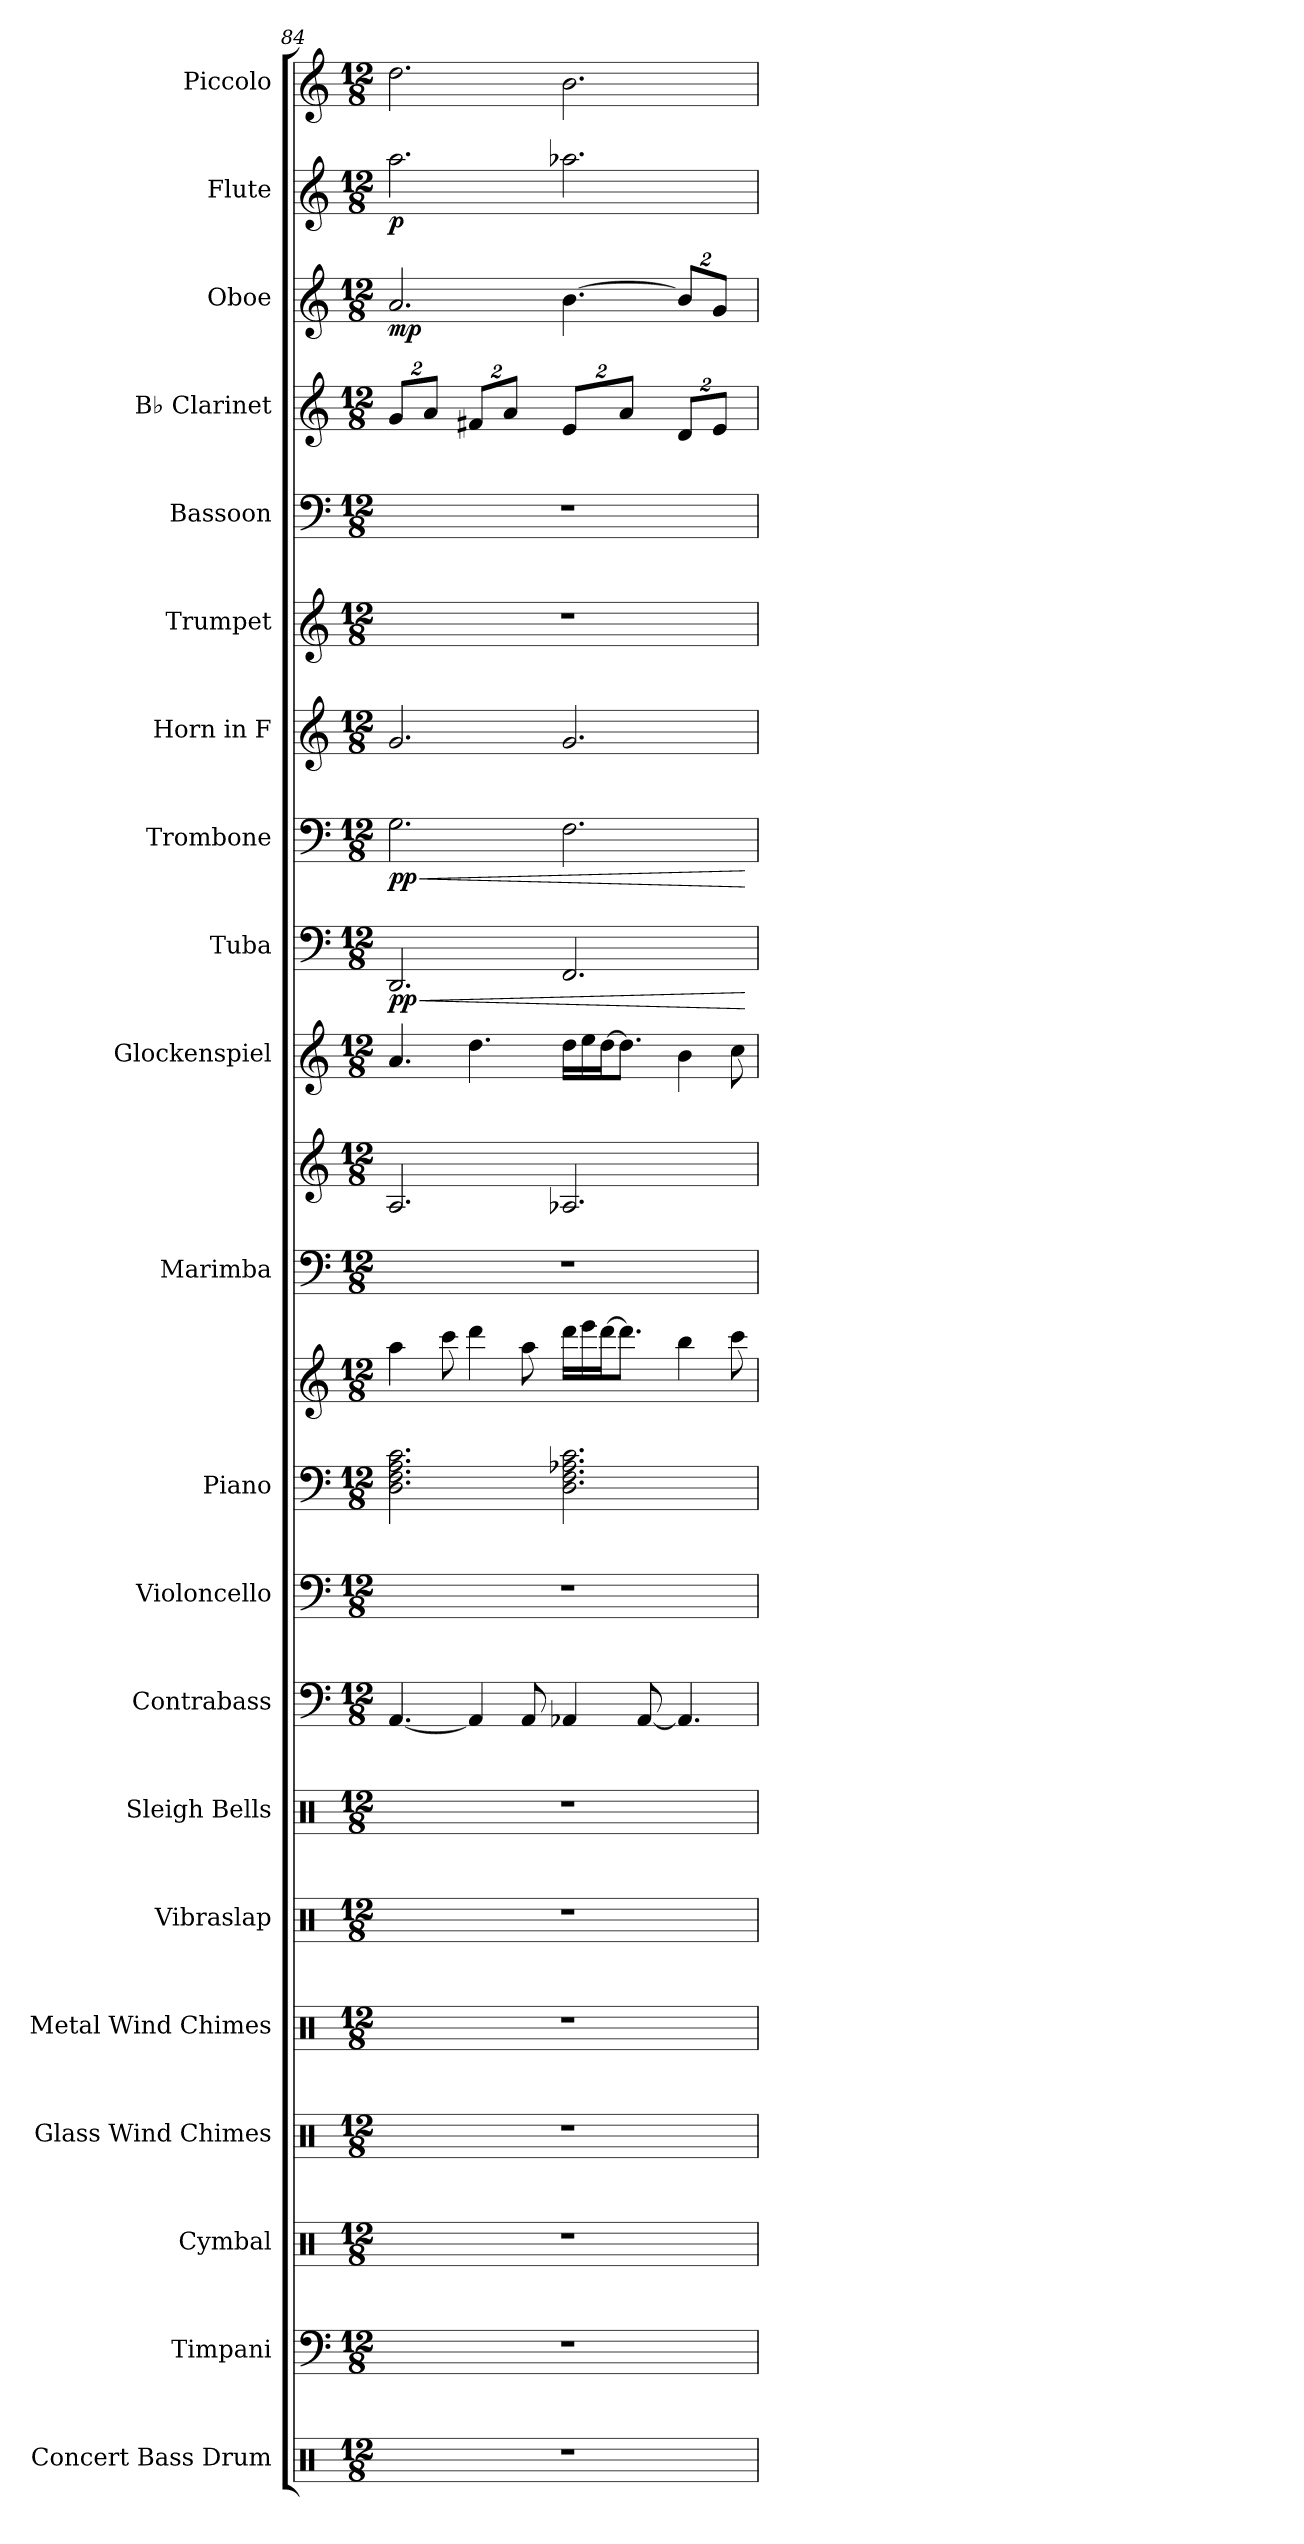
**kern	**kern	**kern	**kern	**kern	**kern	**kern	**kern	**kern	**kern	**kern	**kern	**kern	**kern	**kern	**dynam	**kern	**dynam	**kern	**kern	**kern	**kern	**kern	**dynam	**kern	**dynam	**kern
*part21	*part20	*part19	*part18	*part17	*part16	*part15	*part14	*part13	*part12	*part12	*part11	*part11	*part10	*part9	*part9	*part8	*part8	*part7	*part6	*part5	*part4	*part3	*part3	*part2	*part2	*part1
*staff23	*staff22	*staff21	*staff20	*staff19	*staff18	*staff17	*staff16	*staff15	*staff14	*staff13	*staff12	*staff11	*staff10	*staff9	*staff9	*staff8	*staff8	*staff7	*staff6	*staff5	*staff4	*staff3	*staff3	*staff2	*staff2	*staff1
*I"Concert Bass Drum	*I"Timpani	*I"Cymbal	*I"Glass Wind Chimes	*I"Metal Wind Chimes	*I"Vibraslap	*I"Sleigh Bells	*I"Contrabass	*I"Violoncello	*I"Piano	*	*I"Marimba	*	*I"Glockenspiel	*I"Tuba	*	*I"Trombone	*	*I"Horn in F	*I"Trumpet	*I"Bassoon	*I"B♭ Clarinet	*I"Oboe	*	*I"Flute	*	*I"Piccolo
*I'Con. BD	*I'Timp.	*I'Cym.	*I'Gl. Wn Ch.	*I'Met. Wn Ch.	*I'Vibslp.	*I'Sle. Be.	*I'Cb.	*I'Vc.	*I'Pno.	*	*I'Mrm.	*	*I'Glock.	*I'Tba.	*	*I'Tbn.	*	*	*I'Tpt.	*I'Bsn.	*I'B♭ Cl.	*I'Ob.	*	*I'Fl.	*	*I'Picc.
!!LO:PB:g=z
*clefX	*clefF4	*clefX	*clefX	*clefX	*clefX	*clefX	*clefF4	*clefF4	*clefF4	*clefG2	*clefF4	*clefG2	*clefG2	*clefF4	*	*clefF4	*	*clefG2	*clefG2	*clefF4	*clefG2	*clefG2	*	*clefG2	*	*clefG2
*	*	*	*	*	*	*	*ITrd7c12	*	*	*	*	*	*ITrd-14c-24	*	*	*	*	*ITrd4c7	*ITrd1c2	*	*ITrd1c2	*	*	*	*	*ITrd-7c-12
*k[]	*k[]	*k[]	*k[]	*k[]	*k[]	*k[]	*k[]	*k[]	*k[]	*k[]	*k[]	*k[]	*k[]	*k[]	*	*k[]	*	*k[b-]	*k[b-e-]	*k[]	*k[b-e-]	*k[]	*	*k[]	*	*k[]
*M12/8	*M12/8	*M12/8	*M12/8	*M12/8	*M12/8	*M12/8	*M12/8	*M12/8	*M12/8	*M12/8	*M12/8	*M12/8	*M12/8	*M12/8	*	*M12/8	*	*M12/8	*M12/8	*M12/8	*M12/8	*M12/8	*	*M12/8	*	*M12/8
=84	=84	=84	=84	=84	=84	=84	=84	=84	=84	=84	=84	=84	=84	=84	=84	=84	=84	=84	=84	=84	=84	=84	=84	=84	=84	=84
!	!	!	!	!	!	!	!	!	!	!	!	!	!	!	!LO:HP:b	!	!LO:HP:b	!	!	!	!	!	!	!	!	!
*	*	*	*	*	*	*	*	*	*	*	*	*	*	*	*	*	*	*	*	*	*Xbrackettup	*	*	*	*	*
!	!	!	!	!	!	!	!	!	!	!	!	!	!	!	!LO:DY:n=1:b	!	!LO:DY:n=1:b	!	!	!	!	!	!LO:DY:b	!	!LO:DY:b	!
1.r	1.r	1.r	1.r	1.r	1.r	1.r	[4.AAA/	1.r	2.D\ 2.F\ 2.A\ 2.c\	4aa\	1.r	2.A/	4.aaa/	2.DD/	< pp	2.G\	< pp	2.c/	1.r	1.r	16%3f/L	2.a/	mp	2.aa\	p	2.ddd\
.	.	.	.	.	.	.	.	.	.	.	.	.	.	.	.	.	.	.	.	.	16%3g/J	.	.	.	.	.
.	.	.	.	.	.	.	.	.	.	8ccc\	.	.	.	.	.	.	.	.	.	.	.	.	.	.	.	.
.	.	.	.	.	.	.	4AAA/]	.	.	4ddd\	.	.	4.dddd\	.	.	.	.	.	.	.	16%3en/L	.	.	.	.	.
.	.	.	.	.	.	.	.	.	.	.	.	.	.	.	.	.	.	.	.	.	16%3g/J	.	.	.	.	.
.	.	.	.	.	.	.	8AAA/	.	.	8aa\	.	.	.	.	.	.	.	.	.	.	.	.	.	.	.	.
.	.	.	.	.	.	.	4AAA-X/	.	2.D\ 2.F\ 2.A-X\ 2.c\	16ddd\LL	.	2.A-X/	16dddd\LL	2.FF/	.	2.F\	.	2.c/	.	.	16%3d/L	[4.b\	.	2.aa-X\	.	2.bb\
.	.	.	.	.	.	.	.	.	.	16eee\	.	.	16eeee\	.	.	.	.	.	.	.	.	.	.	.	.	.
.	.	.	.	.	.	.	.	.	.	[16ddd\J	.	.	[16dddd\J	.	.	.	.	.	.	.	.	.	.	.	.	.
.	.	.	.	.	.	.	.	.	.	8.ddd\J]	.	.	8.dddd\J]	.	.	.	.	.	.	.	16%3g/J	.	.	.	.	.
.	.	.	.	.	.	.	[8AAA-/	.	.	.	.	.	.	.	.	.	.	.	.	.	.	.	.	.	.	.
*	*	*	*	*	*	*	*	*	*	*	*	*	*	*	*	*	*	*	*	*	*	*Xbrackettup	*	*	*	*
.	.	.	.	.	.	.	4.AAA-/]	.	.	4bb\	.	.	4bbb\	.	.	.	.	.	.	.	16%3c/L	16%3b/L]	.	.	.	.
.	.	.	.	.	.	.	.	.	.	.	.	.	.	.	.	.	.	.	.	.	16%3d/J	16%3g/J	.	.	.	.
.	.	.	.	.	.	.	.	.	.	8ccc\	.	.	8cccc\	.	.	.	.	.	.	.	.	.	.	.	.	.
.	.	.	.	.	.	.	.	.	.	.	.	.	.	.	[	.	[	.	.	.	.	.	.	.	.	.
=	=	=	=	=	=	=	=	=	=	=	=	=	=	=	=	=	=	=	=	=	=	=	=	=	=	=
*-	*-	*-	*-	*-	*-	*-	*-	*-	*-	*-	*-	*-	*-	*-	*-	*-	*-	*-	*-	*-	*-	*-	*-	*-	*-	*-
